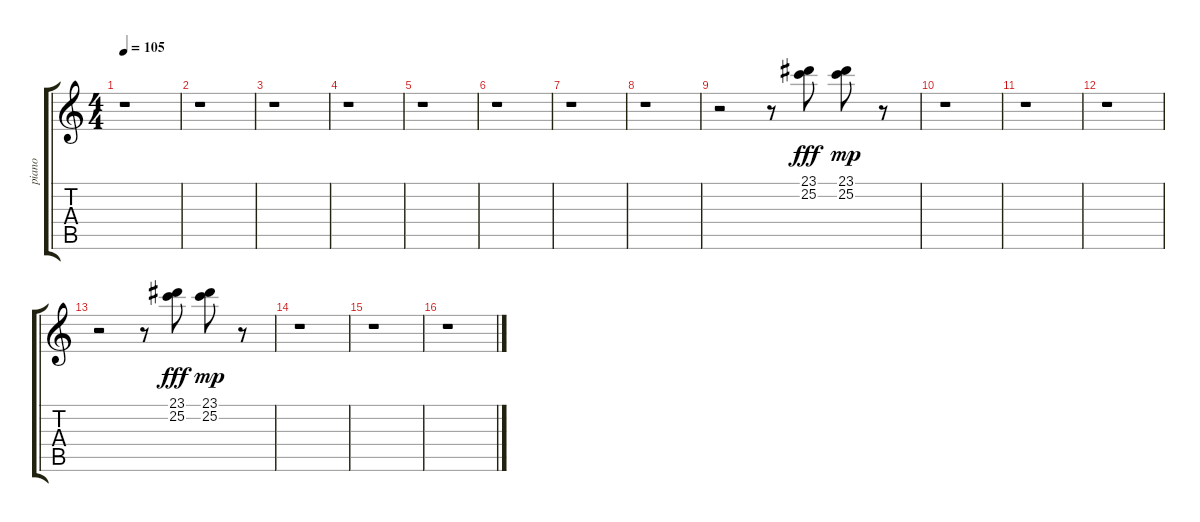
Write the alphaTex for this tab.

\track ("piano" "piano") {instrument acousticgrandpiano}
\staff {score tabs}
\tuning (E4 B3 G3 D3 A2 E2) {hide}
\ts (4 4)
\tempo 105
\clef g2
\ks c
r.1{dy fff instrument acousticgrandpiano} |
r.1 |
r.1 |
r.1 |
r.1 |
r.1 |
r.1 |
r.1 |
r.2 r.8 (23.1 25.2).8 (23.1 25.2).8{dy mp} r.8 |
r.1 |
r.1 |
r.1 |
r.2 r.8 (23.1 25.2).8{dy fff} (23.1 25.2).8{dy mp} r.8 |
r.1 |
r.1 |
r.1
